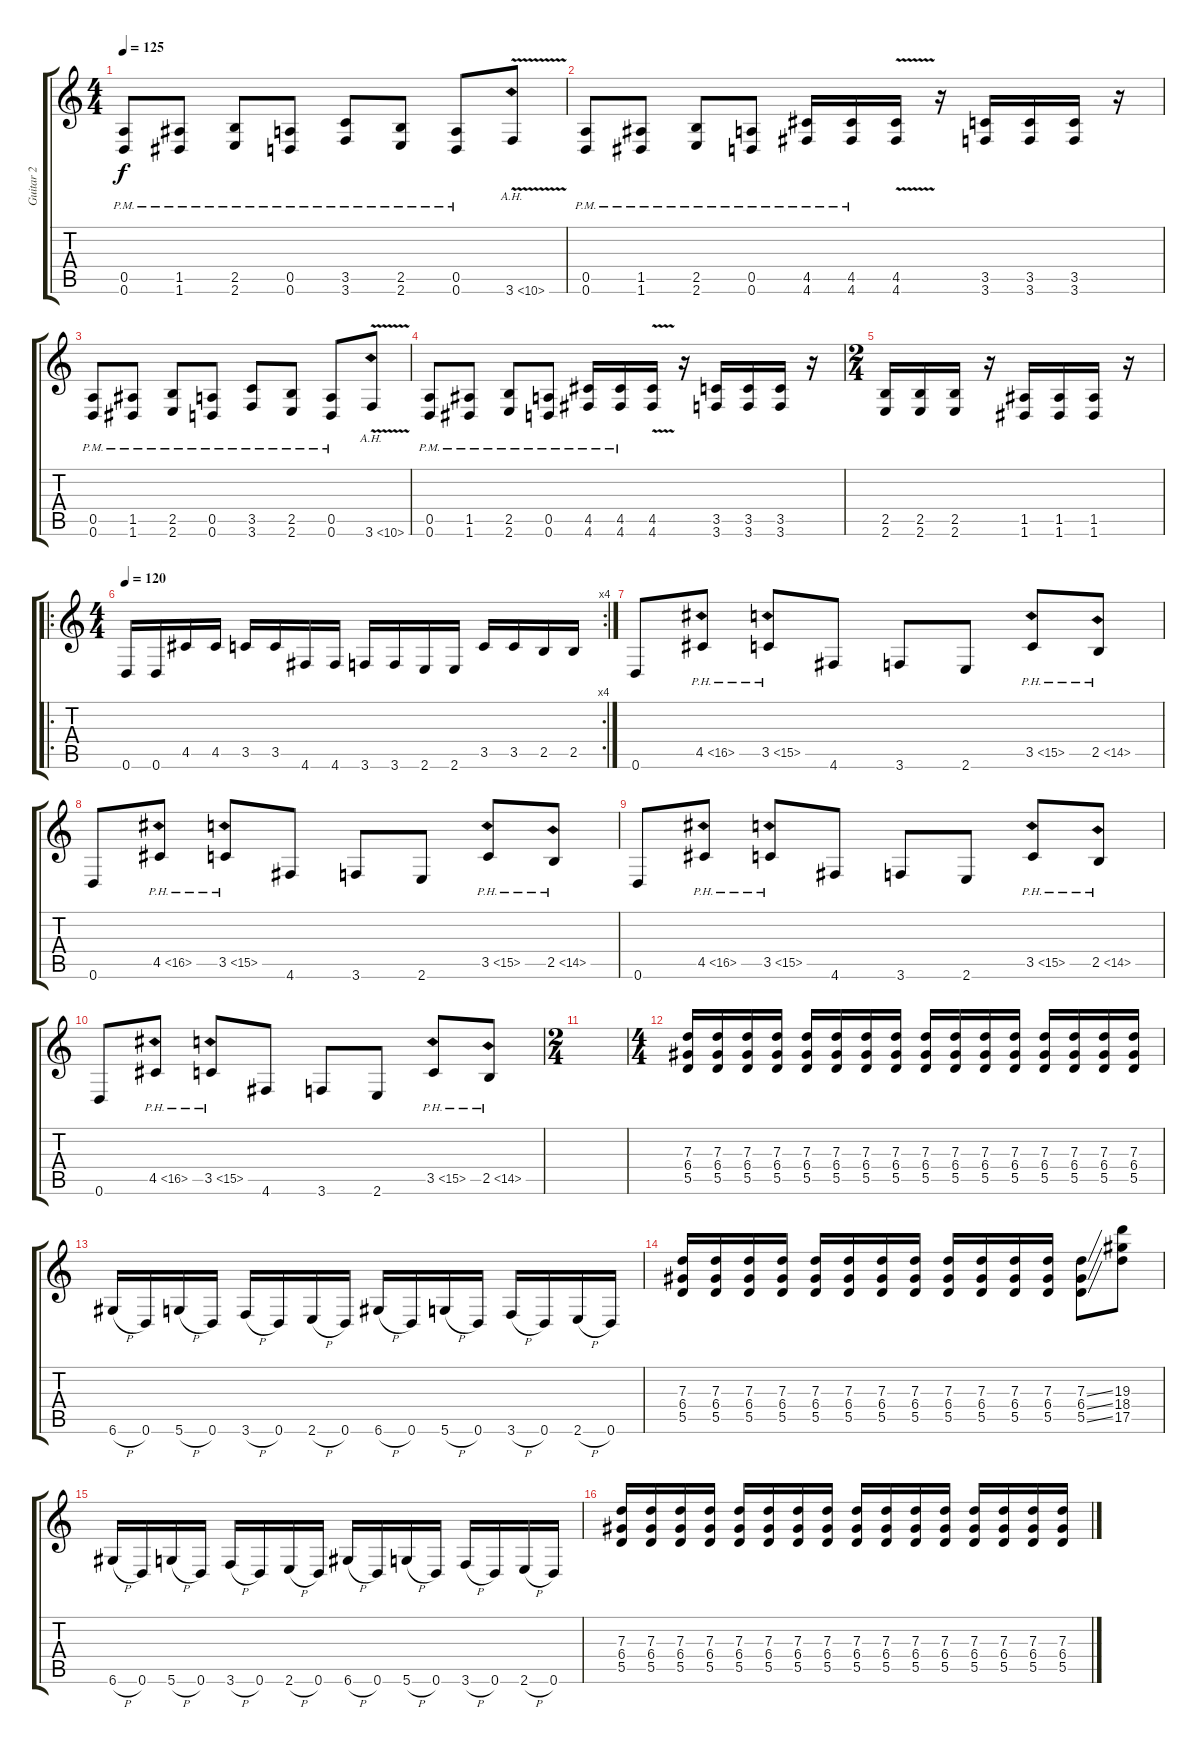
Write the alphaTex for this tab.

\track ("Guitar 2" "Guitar 2") {instrument acousticguitarsteel}
\staff {score tabs}
\tuning (E4 B3 G3 D3 A2 D2) {hide}
\ts (4 4)
\tempo 125
\clef g2
\ks c
(0.5{pm} 0.6{pm}).8{dy f} (1.5{pm} 1.6{pm}).8 (2.5{pm} 2.6{pm}).8 (0.5{pm} 0.6{pm}).8 (3.5{pm} 3.6{pm}).8 (2.5{pm} 2.6{pm}).8 (0.5{pm} 0.6{pm}).8 3.6{ah 7 v}.8 |
(0.5{pm} 0.6{pm}).8 (1.5{pm} 1.6{pm}).8 (2.5{pm} 2.6{pm}).8 (0.5{pm} 0.6{pm}).8 (4.5{pm} 4.6).16 (4.5{pm} 4.6{pm}).16 (4.5{v} 4.6).16 r.16 (3.5 3.6).16 (3.5 3.6).16 (3.5 3.6).16 r.16 |
(0.5{pm} 0.6{pm}).8 (1.5{pm} 1.6{pm}).8 (2.5{pm} 2.6{pm}).8 (0.5{pm} 0.6{pm}).8 (3.5{pm} 3.6{pm}).8 (2.5{pm} 2.6{pm}).8 (0.5{pm} 0.6{pm}).8 3.6{ah 7 v}.8 |
(0.5{pm} 0.6{pm}).8 (1.5{pm} 1.6{pm}).8 (2.5{pm} 2.6{pm}).8 (0.5{pm} 0.6{pm}).8 (4.5{pm} 4.6).16 (4.5{pm} 4.6{pm}).16 (4.5{v} 4.6).16 r.16 (3.5 3.6).16 (3.5 3.6).16 (3.5 3.6).16 r.16 |
\ts (2 4)
(2.5 2.6).16 (2.5 2.6).16 (2.5 2.6).16 r.16 (1.5 1.6).16 (1.5 1.6).16 (1.5 1.6).16 r.16 |
\ro
\rc 4
\ts (4 4)
\tempo 120
0.6.16 0.6.16 4.5.16 4.5.16 3.5.16 3.5.16 4.6.16 4.6.16 3.6.16 3.6.16 2.6.16 2.6.16 3.5.16 3.5.16 2.5.16 2.5.16 |
0.6.8 4.5{ph 12}.8 3.5{ph 12}.8 4.6.8 3.6.8 2.6.8 3.5{ph 12}.8 2.5{ph 12}.8 |
0.6.8 4.5{ph 12}.8 3.5{ph 12}.8 4.6.8 3.6.8 2.6.8 3.5{ph 12}.8 2.5{ph 12}.8 |
0.6.8 4.5{ph 12}.8 3.5{ph 12}.8 4.6.8 3.6.8 2.6.8 3.5{ph 12}.8 2.5{ph 12}.8 |
0.6.8 4.5{ph 12}.8 3.5{ph 12}.8 4.6.8 3.6.8 2.6.8 3.5{ph 12}.8 2.5{ph 12}.8 |
\ts (2 4)
|
\ts (4 4)
(7.3 6.4 5.5).16 (7.3 6.4 5.5).16 (7.3 6.4 5.5).16 (7.3 6.4 5.5).16 (7.3 6.4 5.5).16 (7.3 6.4 5.5).16 (7.3 6.4 5.5).16 (7.3 6.4 5.5).16 (7.3 6.4 5.5).16 (7.3 6.4 5.5).16 (7.3 6.4 5.5).16 (7.3 6.4 5.5).16 (7.3 6.4 5.5).16 (7.3 6.4 5.5).16 (7.3 6.4 5.5).16 (7.3 6.4 5.5).16 |
6.6{h}.16 0.6.16 5.6{h}.16 0.6.16 3.6{h}.16 0.6.16 2.6{h}.16 0.6.16 6.6{h}.16 0.6.16 5.6{h}.16 0.6.16 3.6{h}.16 0.6.16 2.6{h}.16 0.6.16 |
(7.3 6.4 5.5).16 (7.3 6.4 5.5).16 (7.3 6.4 5.5).16 (7.3 6.4 5.5).16 (7.3 6.4 5.5).16 (7.3 6.4 5.5).16 (7.3 6.4 5.5).16 (7.3 6.4 5.5).16 (7.3 6.4 5.5).16 (7.3 6.4 5.5).16 (7.3 6.4 5.5).16 (7.3 6.4 5.5).16 (7.3{ss} 6.4{ss} 5.5{ss}).8 (19.3 18.4 17.5).8 |
6.6{h}.16 0.6.16 5.6{h}.16 0.6.16 3.6{h}.16 0.6.16 2.6{h}.16 0.6.16 6.6{h}.16 0.6.16 5.6{h}.16 0.6.16 3.6{h}.16 0.6.16 2.6{h}.16 0.6.16 |
(7.3 6.4 5.5).16 (7.3 6.4 5.5).16 (7.3 6.4 5.5).16 (7.3 6.4 5.5).16 (7.3 6.4 5.5).16 (7.3 6.4 5.5).16 (7.3 6.4 5.5).16 (7.3 6.4 5.5).16 (7.3 6.4 5.5).16 (7.3 6.4 5.5).16 (7.3 6.4 5.5).16 (7.3 6.4 5.5).16 (7.3 6.4 5.5).16 (7.3 6.4 5.5).16 (7.3 6.4 5.5).16 (7.3 6.4 5.5).16
